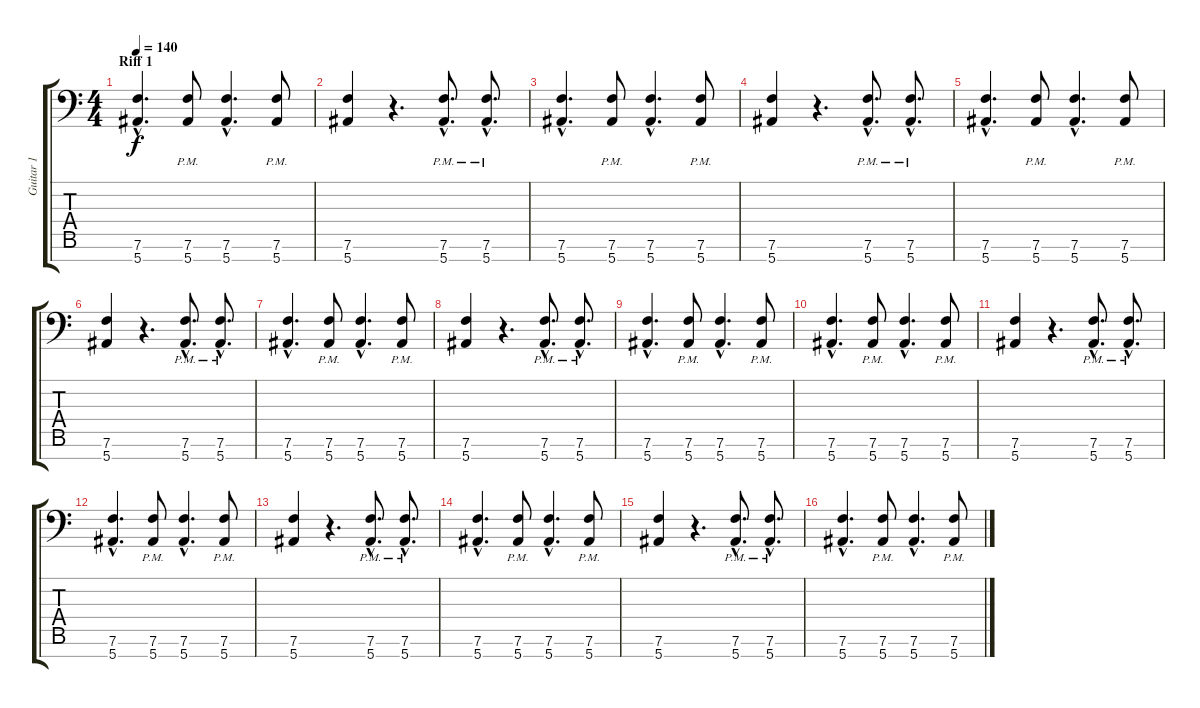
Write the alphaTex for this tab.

\track ("Guitar 1" "Guitar 1") {instrument distortionguitar}
\staff {score tabs}
\tuning (Bb3 Gb3 Db3 Ab2 Eb2 Bb1 F1) {hide}
\ts (4 4)
\section ("" "Riff 1")
\tempo 140
\clef f4
\ks c
(7.6{hac} 5.7{hac}).4{d dy f instrument distortionguitar} (7.6{pm} 5.7{pm}).8 (7.6{hac} 5.7{hac}).4{d} (7.6{pm} 5.7{pm}).8 |
(7.6 5.7).4 r.4{d} (7.6{hac pm} 5.7{hac pm}).8{d} (7.6{hac pm} 5.7{hac pm}).8{d} |
(7.6{hac} 5.7{hac}).4{d} (7.6{pm} 5.7{pm}).8 (7.6{hac} 5.7{hac}).4{d} (7.6{pm} 5.7{pm}).8 |
(7.6 5.7).4 r.4{d} (7.6{hac pm} 5.7{hac pm}).8{d} (7.6{hac pm} 5.7{hac pm}).8{d} |
(7.6{hac} 5.7{hac}).4{d} (7.6{pm} 5.7{pm}).8 (7.6{hac} 5.7{hac}).4{d} (7.6{pm} 5.7{pm}).8 |
(7.6 5.7).4 r.4{d} (7.6{hac pm} 5.7{hac pm}).8{d} (7.6{hac pm} 5.7{hac pm}).8{d} |
(7.6{hac} 5.7{hac}).4{d} (7.6{pm} 5.7{pm}).8 (7.6{hac} 5.7{hac}).4{d} (7.6{pm} 5.7{pm}).8 |
(7.6 5.7).4 r.4{d} (7.6{hac pm} 5.7{hac pm}).8{d} (7.6{hac pm} 5.7{hac pm}).8{d} |
(7.6{hac} 5.7{hac}).4{d} (7.6{pm} 5.7{pm}).8 (7.6{hac} 5.7{hac}).4{d} (7.6{pm} 5.7{pm}).8 |
(7.6{hac} 5.7{hac}).4{d} (7.6{pm} 5.7{pm}).8 (7.6{hac} 5.7{hac}).4{d} (7.6{pm} 5.7{pm}).8 |
(7.6 5.7).4 r.4{d} (7.6{hac pm} 5.7{hac pm}).8{d} (7.6{hac pm} 5.7{hac pm}).8{d} |
(7.6{hac} 5.7{hac}).4{d} (7.6{pm} 5.7{pm}).8 (7.6{hac} 5.7{hac}).4{d} (7.6{pm} 5.7{pm}).8 |
(7.6 5.7).4 r.4{d} (7.6{hac pm} 5.7{hac pm}).8{d} (7.6{hac pm} 5.7{hac pm}).8{d} |
(7.6{hac} 5.7{hac}).4{d} (7.6{pm} 5.7{pm}).8 (7.6{hac} 5.7{hac}).4{d} (7.6{pm} 5.7{pm}).8 |
(7.6 5.7).4 r.4{d} (7.6{hac pm} 5.7{hac pm}).8{d} (7.6{hac pm} 5.7{hac pm}).8{d} |
(7.6{hac} 5.7{hac}).4{d} (7.6{pm} 5.7{pm}).8 (7.6{hac} 5.7{hac}).4{d} (7.6{pm} 5.7{pm}).8
